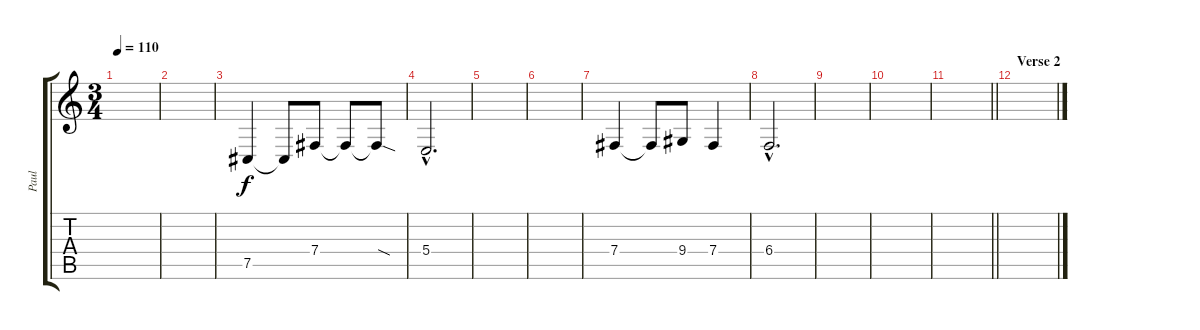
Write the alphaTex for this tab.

\track ("Paul" "Paul") {instrument altosax}
\staff {score tabs}
\tuning (Db4 Ab3 E3 B2 Gb2 Db2) {hide}
\ts (3 4)
\tempo 110
\clef g2
\ks c
|
|
7.5.4 7.5{t}.8 7.4.8 7.4{t}.8 7.4{sod t}.8 |
5.4{hac}.2{d} |
|
|
7.4.4 7.4{t}.8 9.4.8 7.4.4 |
6.4{hac}.2{d} |
|
|
\barLineRight lightlight
|
\section ("" "Verse 2")
